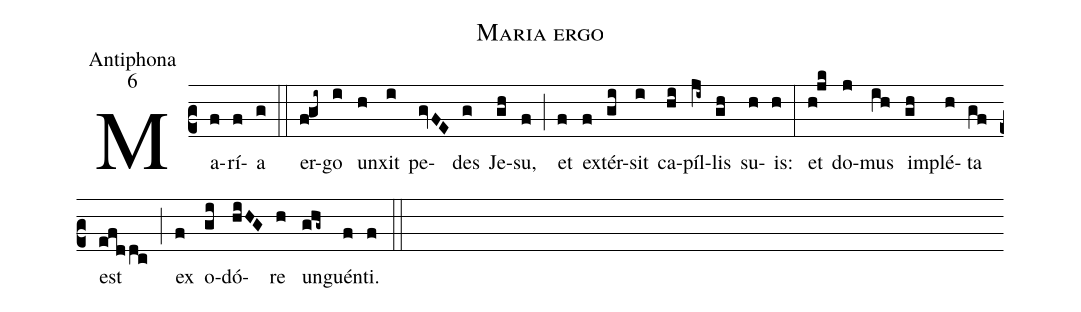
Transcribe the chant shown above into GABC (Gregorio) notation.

name:Maria ergo;
office-part:Antiphona;
mode:6;
%%
(c2) Ma(f)rí(f)a(g) (::) er(f!gi~)go(i) un(h)xit(i) pe(gvFE)des(g) Je(gh)su,(f) (;) et(f) ex(f)tér(gi)sit(i) ca(hi)píl(ji~)lis(gh) su(h)is:(h) (:) et(h!jk) do(j)mus(ih) im(gh)plé(h)ta(gf) est(efddc) (;) ex(f) o(gi)dó(hiHG)re(h) un(ghg~)guén(f)ti.(f) (::)
